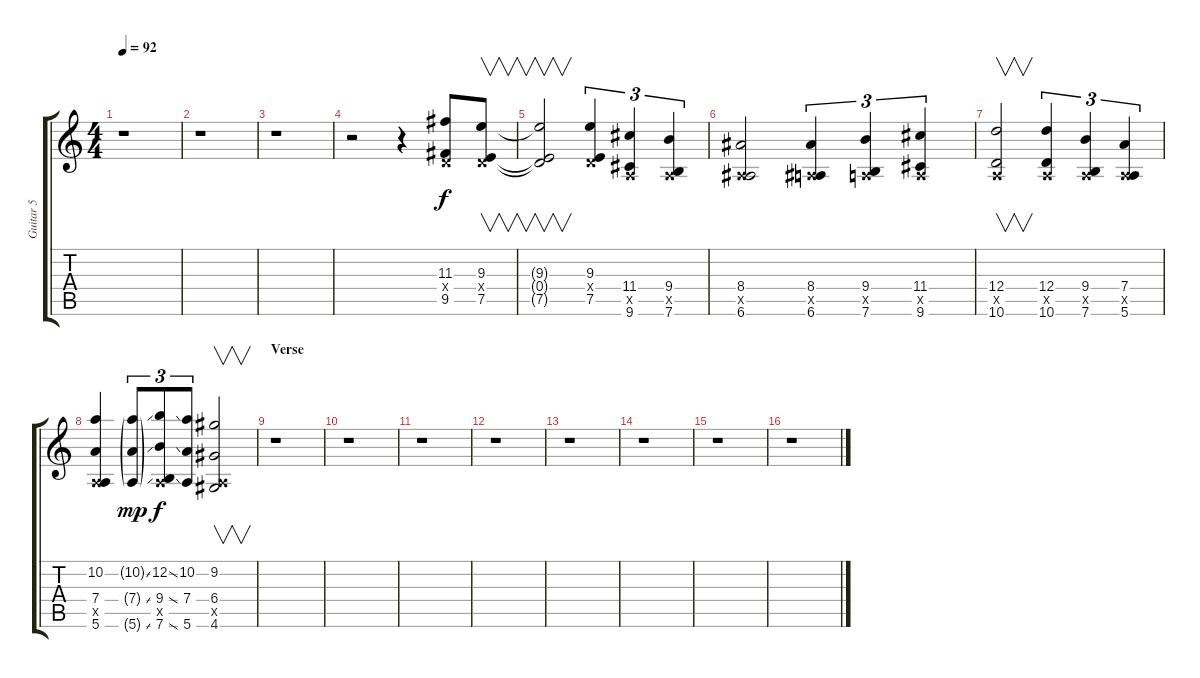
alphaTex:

\track ("Guitar 5" "Guitar 5") {instrument electricguitarclean}
\staff {score tabs}
\tuning (E4 B3 G3 D3 A2 E2) {hide}
\ts (4 4)
\tempo 92
\clef g2
\ks c
r.1{dy f} |
r.1 |
r.1 |
r.2 r.4 (11.3 0.4{x} 9.5).8 (9.3 0.4{x} 7.5).8{v} |
(9.3{t} 0.4{t} 7.5{t}).2{v} (9.3 0.4{x} 7.5).4{tu (3 2)} (11.4 0.5{x} 9.6).4{tu (3 2)} (9.4 0.5{x} 7.6).4{tu (3 2)} |
(8.4 0.5{x} 6.6).2 (8.4 0.5{x} 6.6).4{tu (3 2)} (9.4 0.5{x} 7.6).4{tu (3 2)} (11.4 0.5{x} 9.6).4{tu (3 2)} |
(12.4 0.5{x} 10.6).2{v} (12.4 0.5{x} 10.6).4{tu (3 2)} (9.4 0.5{x} 7.6).4{tu (3 2)} (7.4 0.5{x} 5.6).4{tu (3 2)} |
(10.2 7.4 0.5{x} 5.6).4 (10.2{ss g} 7.4{ss g} 5.6{ss g}).8{tu (3 2) dy mp} (12.2{ss} 9.4{ss} 0.5{x} 7.6{ss}).8{tu (3 2) dy f} (10.2 7.4 5.6).8{tu (3 2)} (9.2 6.4 0.5{x} 4.6).2{v} |
\section ("" "Verse")
r.1 |
r.1 |
r.1 |
r.1 |
r.1 |
r.1 |
r.1 |
r.1
